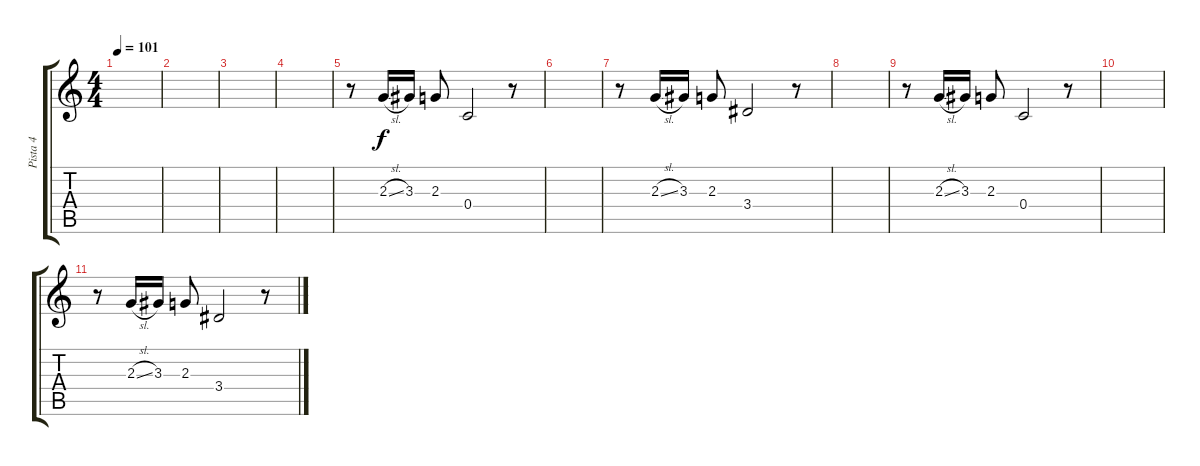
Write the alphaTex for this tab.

\track ("Pista 4" "Pista 4") {instrument overdrivenguitar}
\staff {score tabs}
\tuning (D4 A3 F3 C3 G2 C2) {hide}
\ts (4 4)
\tempo 101
\clef g2
\ks c
|
|
|
|
r.8 2.3{sl}.16 3.3.16 2.3.8 0.4.2 r.8 |
|
r.8 2.3{sl}.16 3.3.16 2.3.8 3.4.2 r.8 |
|
r.8 2.3{sl}.16 3.3.16 2.3.8 0.4.2 r.8 |
|
r.8 2.3{sl}.16 3.3.16 2.3.8 3.4.2 r.8
